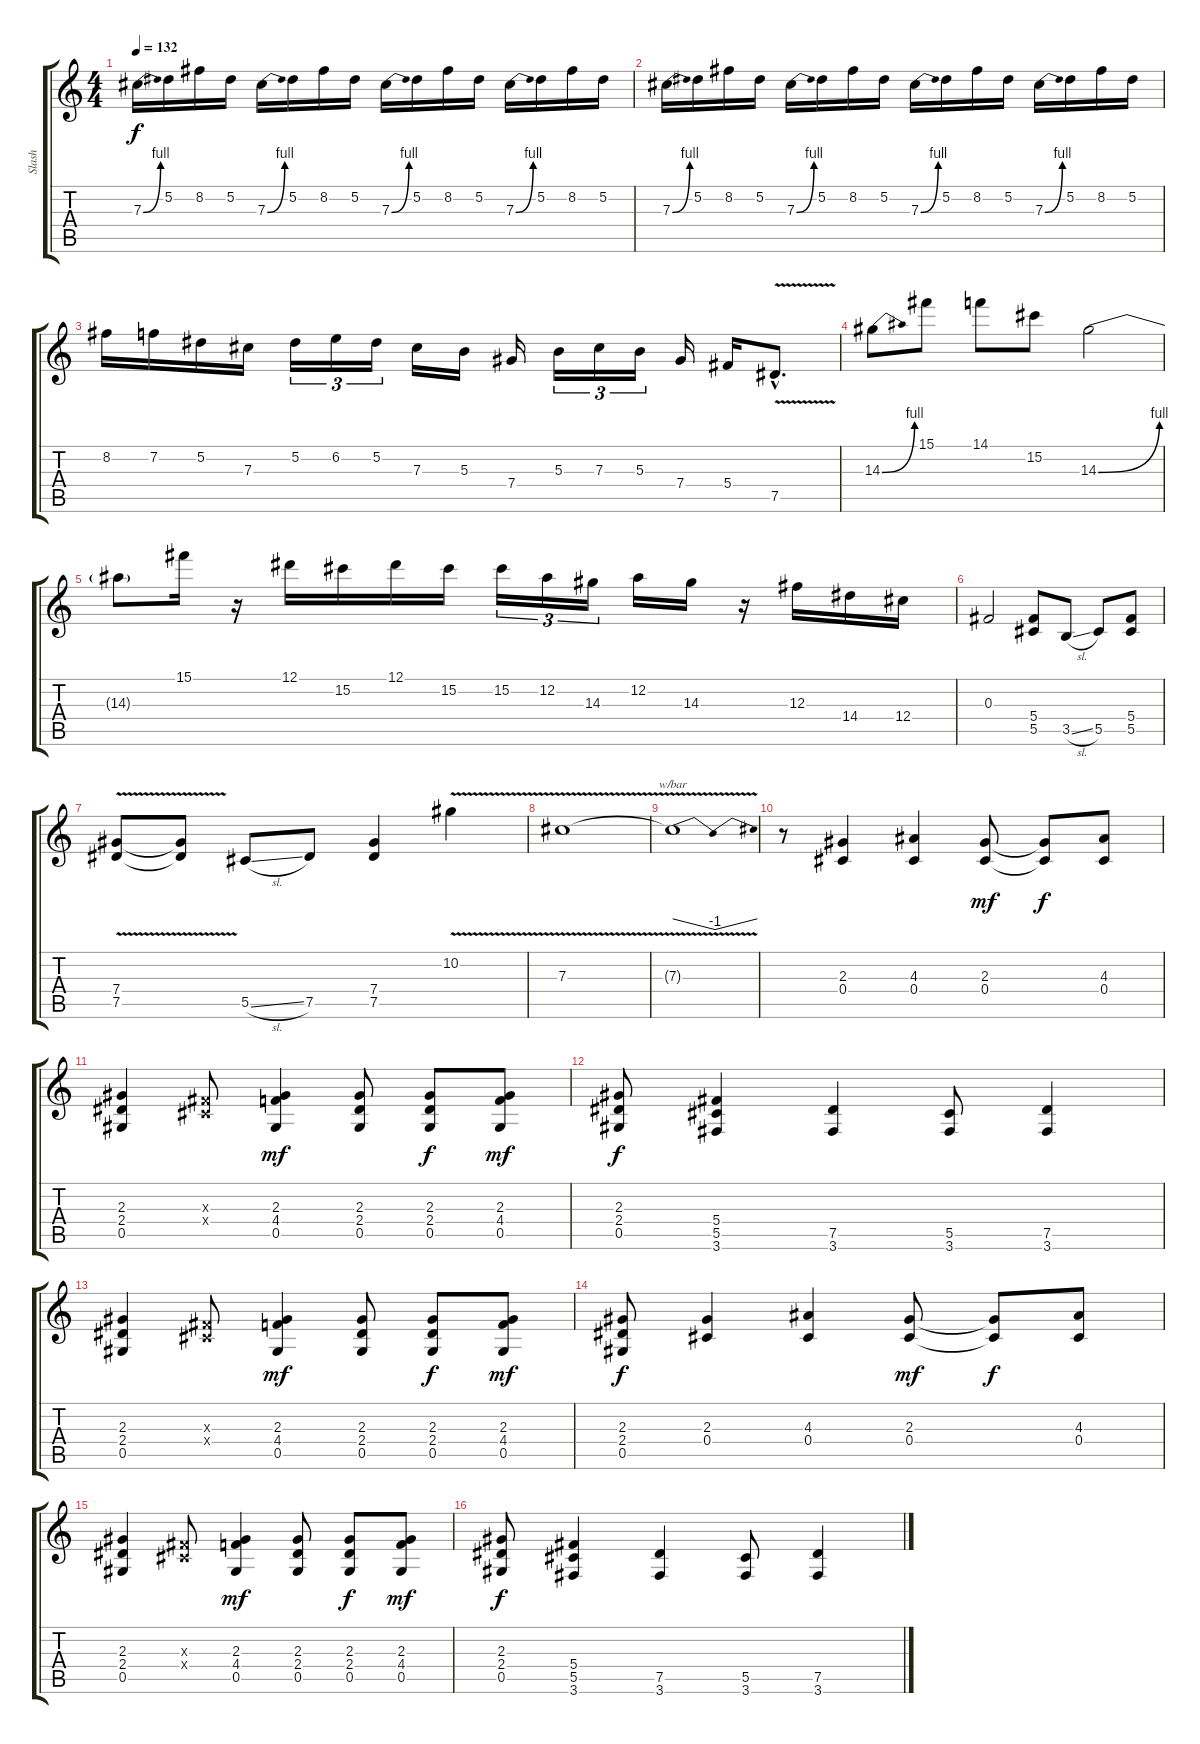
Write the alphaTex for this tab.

\track ("Slash" "Slash") {instrument distortionguitar}
\staff {score tabs}
\tuning (Eb4 Bb3 Gb3 Db3 Ab2 Eb2) {hide}
\ts (4 4)
\tempo 132
\clef g2
\ks c
7.3{be (bend 0 0 60 4)}.16{dy f} 5.2.16 8.2.16 5.2.16 7.3{be (bend 0 0 60 4)}.16 5.2.16 8.2.16 5.2.16 7.3{be (bend 0 0 60 4)}.16 5.2.16 8.2.16 5.2.16 7.3{be (bend 0 0 60 4)}.16 5.2.16 8.2.16 5.2.16 |
7.3{be (bend 0 0 60 4)}.16 5.2.16 8.2.16 5.2.16 7.3{be (bend 0 0 60 4)}.16 5.2.16 8.2.16 5.2.16 7.3{be (bend 0 0 60 4)}.16 5.2.16 8.2.16 5.2.16 7.3{be (bend 0 0 60 4)}.16 5.2.16 8.2.16 5.2.16 |
8.2.16 7.2.16 5.2.16 7.3.16 5.2.16{tu (3 2)} 6.2.16{tu (3 2)} 5.2.16{tu (3 2)} 7.3.16 5.3.16 7.4.16 5.3.16{tu (3 2)} 7.3.16{tu (3 2)} 5.3.16{tu (3 2)} 7.4.16 5.4.16 7.5{v hac}.8{d} |
14.3{be (bend 0 0 60 4)}.8 15.1.8 14.1.8 15.2.8 14.3{be (bend 0 0 60 4)}.2 |
14.3{t}.8 15.1.16 r.16 12.1.16 15.2.16 12.1.16 15.2.16 15.2.16{tu (3 2)} 12.2.16{tu (3 2)} 14.3.16{tu (3 2)} 12.2.16 14.3.16 r.16 12.3.16 14.4.16 12.4.16 |
0.3.2 (5.4 5.5).8 3.5{sl}.8 5.5.8 (5.4 5.5).8 |
(7.4{v} 7.5{v}).8 (7.4{t} 7.5{t}).8 5.5{sl}.8 7.5.8 (7.4 7.5).4 10.2{v}.4 |
7.3{v}.1 |
7.3{t}.1{tbe (dip default 0 0 30 -4 60 0)} |
r.8 (2.3 0.4).4 (4.3 0.4).4 (2.3 0.4).8{dy mf} (2.3{t} 0.4{t}).8{dy f} (4.3 0.4).8 |
(2.3 2.4 0.5).4 (0.3{x} 0.4{x}).8 (2.3 4.4 0.5).4{dy mf} (2.3 2.4 0.5).8 (2.3 2.4 0.5).8{dy f} (2.3 4.4 0.5).8{dy mf} |
(2.3 2.4 0.5).8{dy f} (5.4 5.5 3.6).4 (7.5 3.6).4 (5.5 3.6).8 (7.5 3.6).4 |
(2.3 2.4 0.5).4 (0.3{x} 0.4{x}).8 (2.3 4.4 0.5).4{dy mf} (2.3 2.4 0.5).8 (2.3 2.4 0.5).8{dy f} (2.3 4.4 0.5).8{dy mf} |
(2.3 2.4 0.5).8{dy f} (2.3 0.4).4 (4.3 0.4).4 (2.3 0.4).8{dy mf} (2.3{t} 0.4{t}).8{dy f} (4.3 0.4).8 |
(2.3 2.4 0.5).4 (0.3{x} 0.4{x}).8 (2.3 4.4 0.5).4{dy mf} (2.3 2.4 0.5).8 (2.3 2.4 0.5).8{dy f} (2.3 4.4 0.5).8{dy mf} |
(2.3 2.4 0.5).8{dy f} (5.4 5.5 3.6).4 (7.5 3.6).4 (5.5 3.6).8 (7.5 3.6).4
